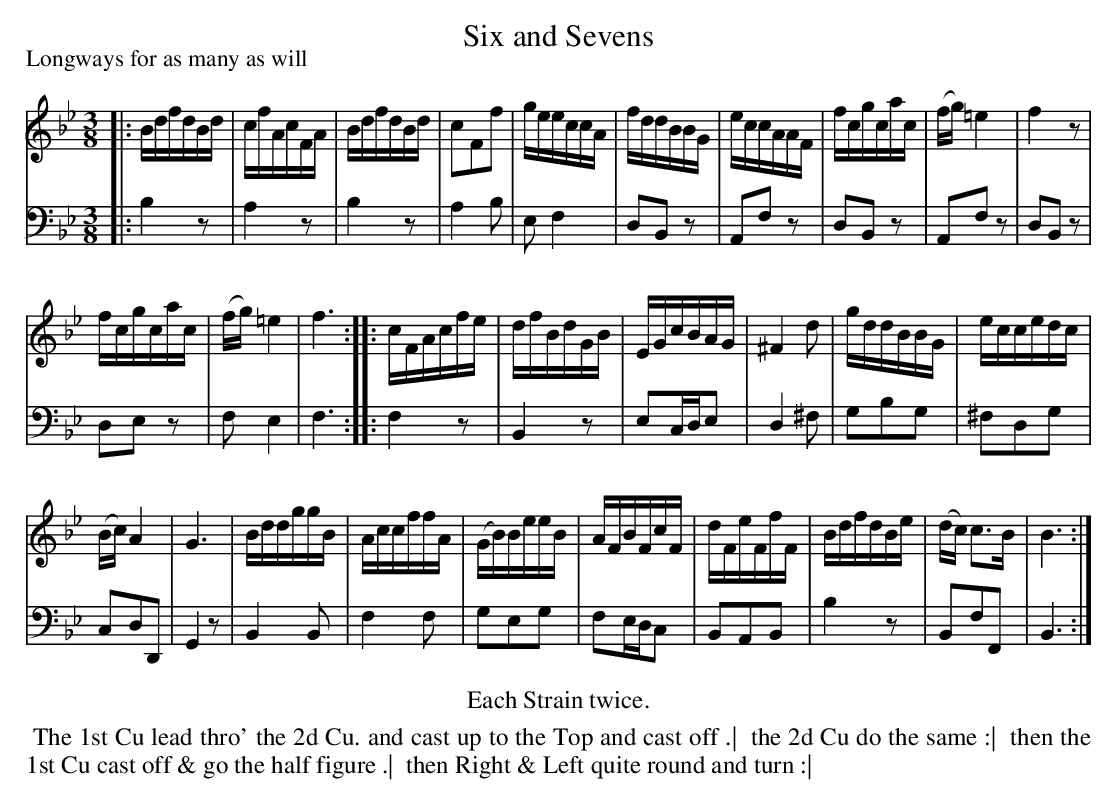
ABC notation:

X:1
T: Six and Sevens
P: Longways for as many as will
M: 3/8
L: 1/16
K: Bb
V: 1
|:\
BdfdBd | cfAcFA | BdfdBd | c2F2f2 |\
geeccA | fddBBG | eccAAF | fcgcac |\
(fg)=e4 | f4z2 |
fcgcac | (fg)=e4 | f6 :|\
|:\
cFAcfe | dfBdGB | EGcBAG | ^F4d2 |\
gddBBG | eccedc |
(Bc)A4 | G6 | BddggB | AccffA | (GB)BeeB |\
AFBFcF | dFeFfF | BdfdBe | (dc) c3B | B6 :|
V: 2 clef=bass middle=d
|:\
b4z2 | a4z2 | b4z2 | a4b2 | e2f4 | d2B2z2 |\
A2f2z2 | d2B2z2 | A2f2z2 | d2B2z2 |
d2e2z2 | f2e4 | f6 :|\
|: f4z2 | B4z2 | e2cde2 | d4^f2 | g2b2g2 | ^f2d2g2 |
c2d2D2 | G4z2 |\
B4B2 | f4f2 | g2e2g2 | f2edc2 | B2A2B2 | b4z2 | B2f2F2 | B6 :|
